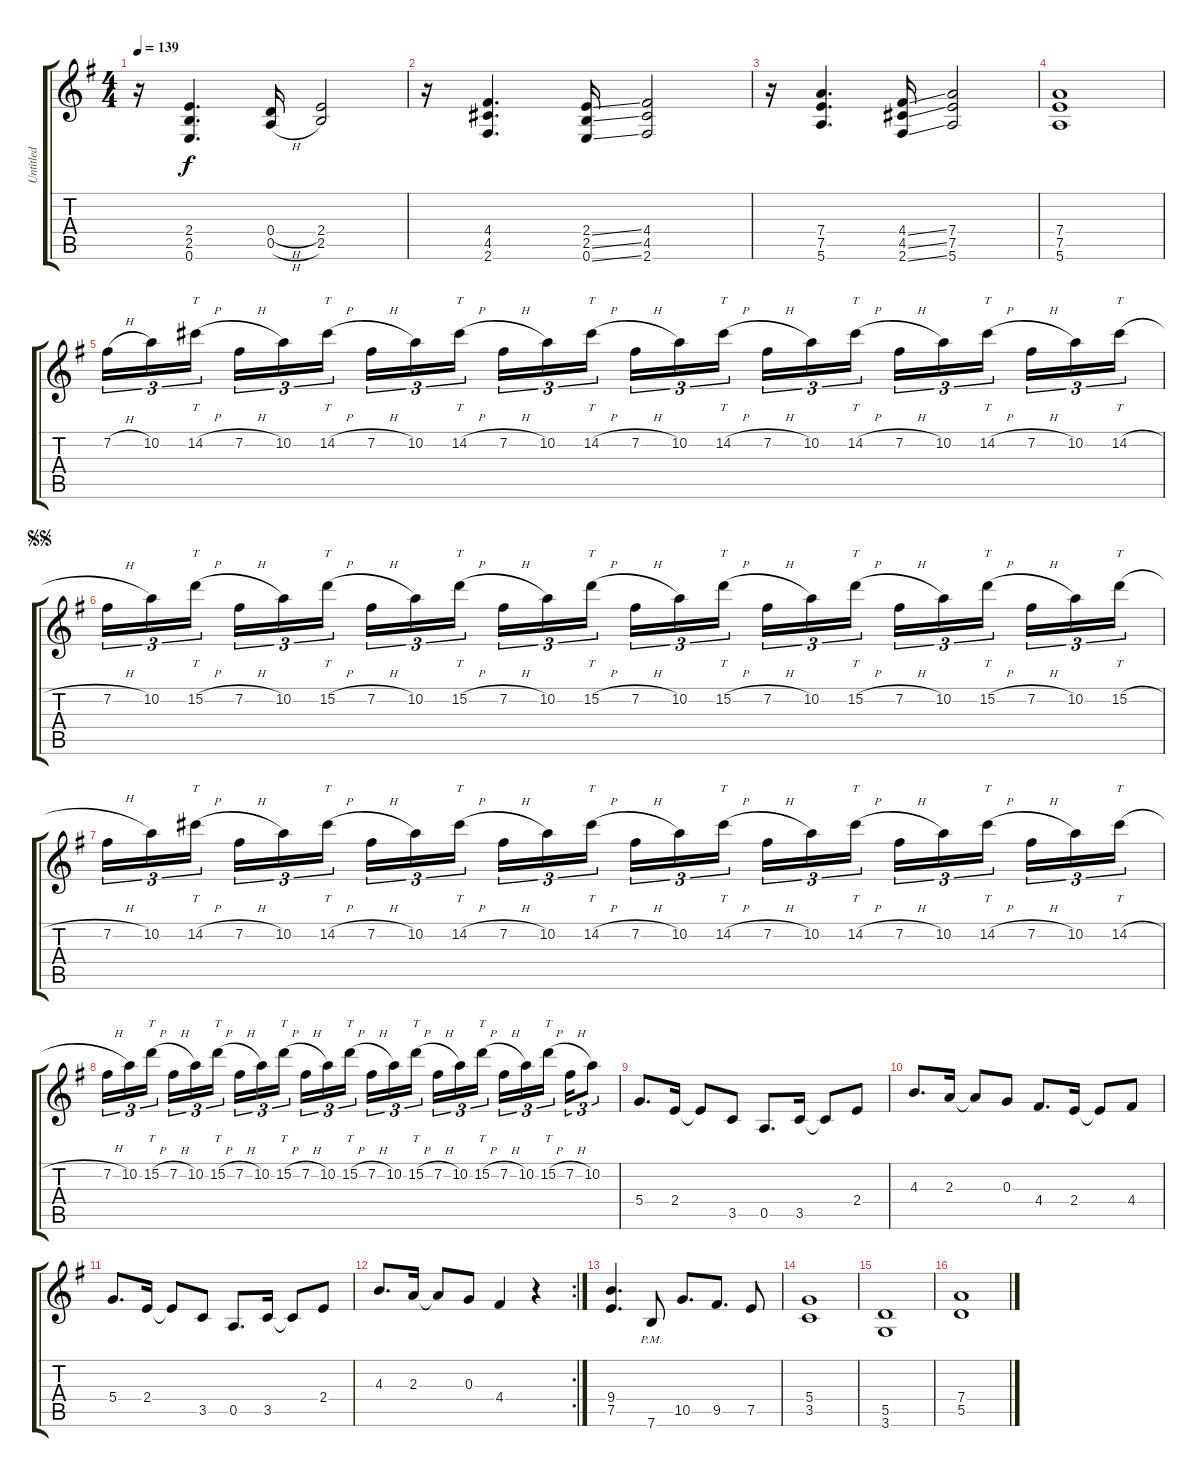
\track ("Untitled" "Untitled") {instrument distortionguitar}
\staff {score tabs}
\tuning (E4 B3 G3 D3 A2 E2) {hide}
\ts (4 4)
\tempo 139
\clef g2
\ks g
r.16{dy f} (2.4 2.5 0.6).4{d} (0.4{h} 0.5{h}).16 (2.4 2.5).2 |
r.16 (4.4 4.5 2.6).4{d} (2.4{ss} 2.5{ss} 0.6{ss}).16 (4.4 4.5 2.6).2 |
r.16 (7.4 7.5 5.6).4{d} (4.4{ss} 4.5{ss} 2.6{ss}).16 (7.4 7.5 5.6).2 |
(7.4 7.5 5.6).1 |
7.2{h}.16{tu (3 2)} 10.2.16{tu (3 2)} 14.2{h}.16{tt tu (3 2) beam splitsecondary} 7.2{h}.16{tu (3 2)} 10.2.16{tu (3 2)} 14.2{h}.16{tt tu (3 2)} 7.2{h}.16{tu (3 2)} 10.2.16{tu (3 2)} 14.2{h}.16{tt tu (3 2) beam splitsecondary} 7.2{h}.16{tu (3 2)} 10.2.16{tu (3 2)} 14.2{h}.16{tt tu (3 2)} 7.2{h}.16{tu (3 2)} 10.2.16{tu (3 2)} 14.2{h}.16{tt tu (3 2) beam splitsecondary} 7.2{h}.16{tu (3 2)} 10.2.16{tu (3 2)} 14.2{h}.16{tt tu (3 2)} 7.2{h}.16{tu (3 2)} 10.2.16{tu (3 2)} 14.2{h}.16{tt tu (3 2) beam splitsecondary} 7.2{h}.16{tu (3 2)} 10.2.16{tu (3 2)} 14.2{h}.16{tt tu (3 2)} |
\jump segnosegno
7.2{h}.16{tu (3 2)} 10.2.16{tu (3 2)} 15.2{h}.16{tt tu (3 2) beam splitsecondary} 7.2{h}.16{tu (3 2)} 10.2.16{tu (3 2)} 15.2{h}.16{tt tu (3 2)} 7.2{h}.16{tu (3 2)} 10.2.16{tu (3 2)} 15.2{h}.16{tt tu (3 2) beam splitsecondary} 7.2{h}.16{tu (3 2)} 10.2.16{tu (3 2)} 15.2{h}.16{tt tu (3 2)} 7.2{h}.16{tu (3 2)} 10.2.16{tu (3 2)} 15.2{h}.16{tt tu (3 2) beam splitsecondary} 7.2{h}.16{tu (3 2)} 10.2.16{tu (3 2)} 15.2{h}.16{tt tu (3 2)} 7.2{h}.16{tu (3 2)} 10.2.16{tu (3 2)} 15.2{h}.16{tt tu (3 2) beam splitsecondary} 7.2{h}.16{tu (3 2)} 10.2.16{tu (3 2)} 15.2{h}.16{tt tu (3 2)} |
7.2{h}.16{tu (3 2)} 10.2.16{tu (3 2)} 14.2{h}.16{tt tu (3 2) beam splitsecondary} 7.2{h}.16{tu (3 2)} 10.2.16{tu (3 2)} 14.2{h}.16{tt tu (3 2)} 7.2{h}.16{tu (3 2)} 10.2.16{tu (3 2)} 14.2{h}.16{tt tu (3 2) beam splitsecondary} 7.2{h}.16{tu (3 2)} 10.2.16{tu (3 2)} 14.2{h}.16{tt tu (3 2)} 7.2{h}.16{tu (3 2)} 10.2.16{tu (3 2)} 14.2{h}.16{tt tu (3 2) beam splitsecondary} 7.2{h}.16{tu (3 2)} 10.2.16{tu (3 2)} 14.2{h}.16{tt tu (3 2)} 7.2{h}.16{tu (3 2)} 10.2.16{tu (3 2)} 14.2{h}.16{tt tu (3 2) beam splitsecondary} 7.2{h}.16{tu (3 2)} 10.2.16{tu (3 2)} 14.2{h}.16{tt tu (3 2)} |
7.2{h}.16{tu (3 2)} 10.2.16{tu (3 2)} 15.2{h}.16{tt tu (3 2) beam splitsecondary} 7.2{h}.16{tu (3 2)} 10.2.16{tu (3 2)} 15.2{h}.16{tt tu (3 2)} 7.2{h}.16{tu (3 2)} 10.2.16{tu (3 2)} 15.2{h}.16{tt tu (3 2) beam splitsecondary} 7.2{h}.16{tu (3 2)} 10.2.16{tu (3 2)} 15.2{h}.16{tt tu (3 2)} 7.2{h}.16{tu (3 2)} 10.2.16{tu (3 2)} 15.2{h}.16{tt tu (3 2) beam splitsecondary} 7.2{h}.16{tu (3 2)} 10.2.16{tu (3 2)} 15.2{h}.16{tt tu (3 2)} 7.2{h}.16{tu (3 2)} 10.2.16{tu (3 2)} 15.2{h}.16{tt tu (3 2) beam splitsecondary} 7.2{h}.16{tu (3 2)} 10.2.8{tu (3 2)} |
5.4.8{d} 2.4.16 2.4{t}.8 3.5.8 0.5.8{d} 3.5.16 3.5{t}.8 2.4.8 |
4.3.8{d} 2.3.16 2.3{t}.8 0.3.8 4.4.8{d} 2.4.16 2.4{t}.8 4.4.8 |
5.4.8{d} 2.4.16 2.4{t}.8 3.5.8 0.5.8{d} 3.5.16 3.5{t}.8 2.4.8 |
\rc 2
4.3.8{d} 2.3.16 2.3{t}.8 0.3.8 4.4.4 r.4 |
(9.4 7.5).4{d} 7.6{pm}.8 10.5.8{d} 9.5.8{d} 7.5.8 |
(5.4 3.5).1 |
(5.5 3.6).1 |
(7.4 5.5).1
